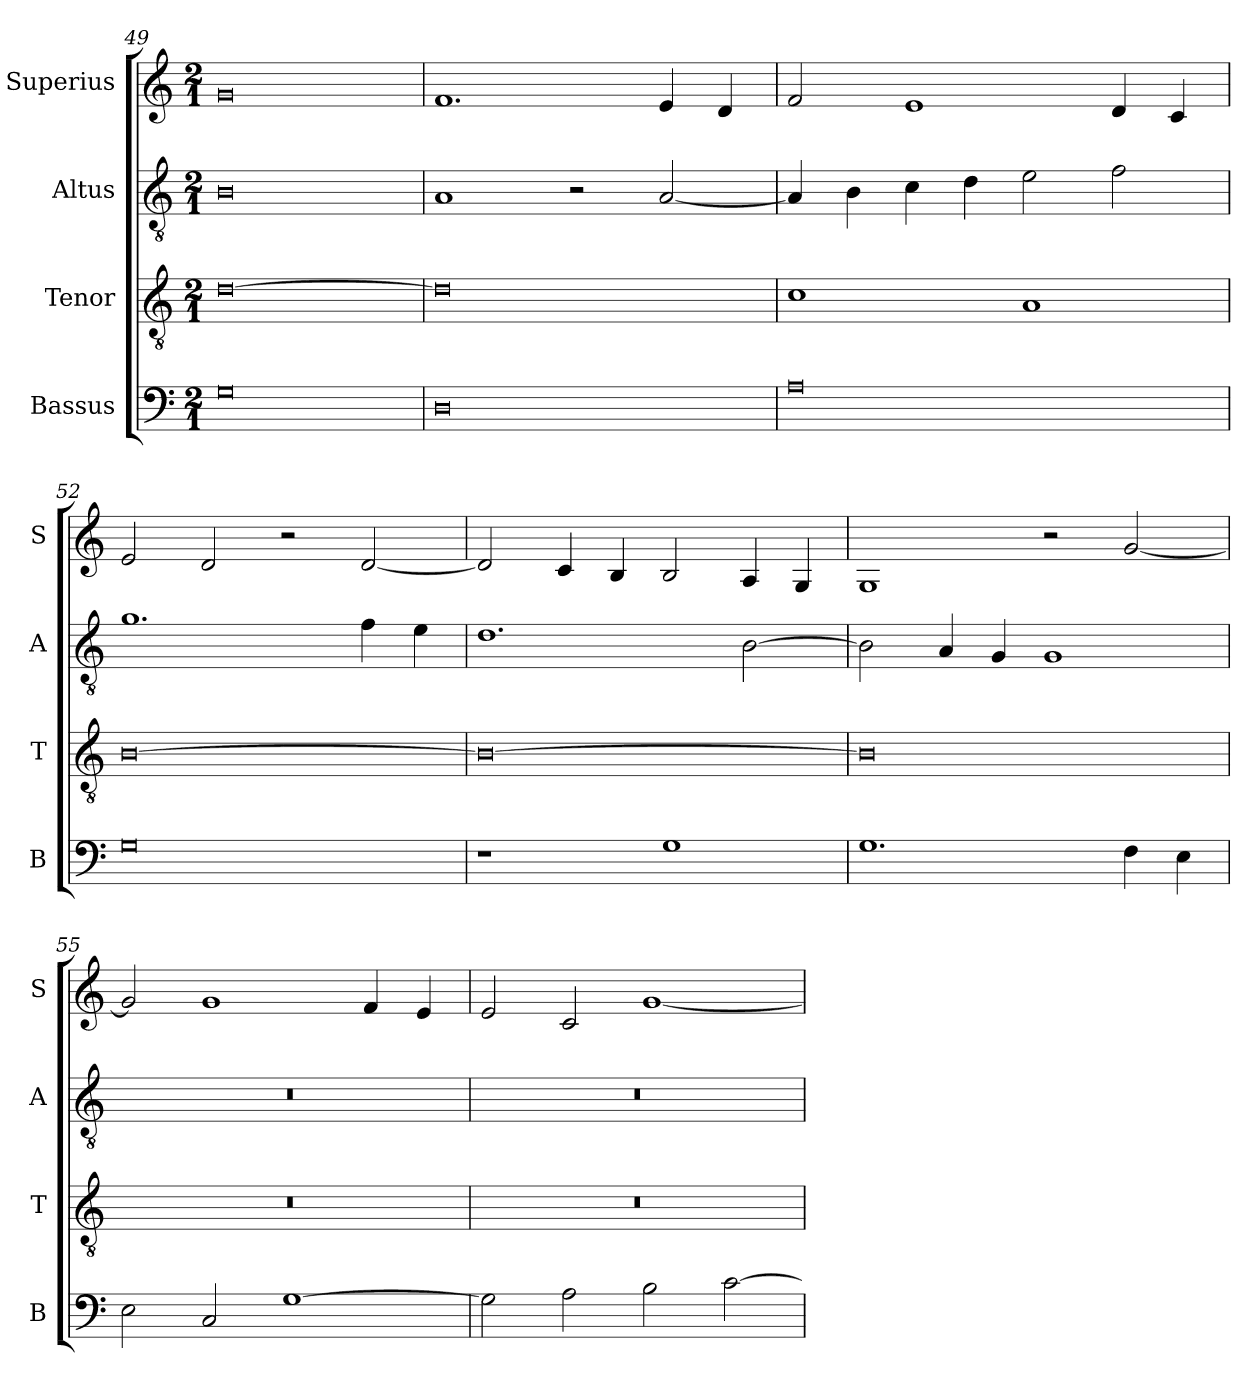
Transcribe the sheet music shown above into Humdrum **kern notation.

**kern	**kern	**kern	**kern
*part4	*part3	*part2	*part1
*staff4	*staff3	*staff2	*staff1
*I"Bassus	*I"Tenor	*I"Altus	*I"Superius
*I'B	*I'T	*I'A	*I'S
*clefF4	*clefGv2	*clefGv2	*clefG2
*k[]	*k[]	*k[]	*k[]
*M2/1	*M2/1	*M2/1	*M2/1
=49	=49	=49	=49
0G	[0d	0B	0g
=50	=50	=50	=50
0D	0d]	1A	1.f
.	.	2r	.
.	.	[2A/	4e/
.	.	.	4d/
=51	=51	=51	=51
0A	1c	4A/]	2f/
.	.	4B\	.
.	.	4c\	1e
.	.	4d\	.
.	1A	2e\	.
.	.	2f\	4d/
.	.	.	4c/
=52	=52	=52	=52
0G	[0B	1.g	2e/
.	.	.	2d/
.	.	.	2r
.	.	4f\	[2d/
.	.	4e\	.
=53	=53	=53	=53
1r	0B_	1.d	2d/]
.	.	.	4c/
.	.	.	4B/
1G	.	.	2B/
.	.	[2B\	4A/
.	.	.	4G/
=54	=54	=54	=54
1.G	0B]	2B\]	1G
.	.	4A/	.
.	.	4G/	.
.	.	1G	2r
4F\	.	.	[2g/
4E\	.	.	.
=55	=55	=55	=55
2E\	0r	0r	2g/]
2C/	.	.	1g
[1G	.	.	.
.	.	.	4f/
.	.	.	4e/
=56	=56	=56	=56
2G\]	0r	0r	2e/
2A\	.	.	2c/
2B\	.	.	[1g
[2c\	.	.	.
=	=	=	=
*-	*-	*-	*-
